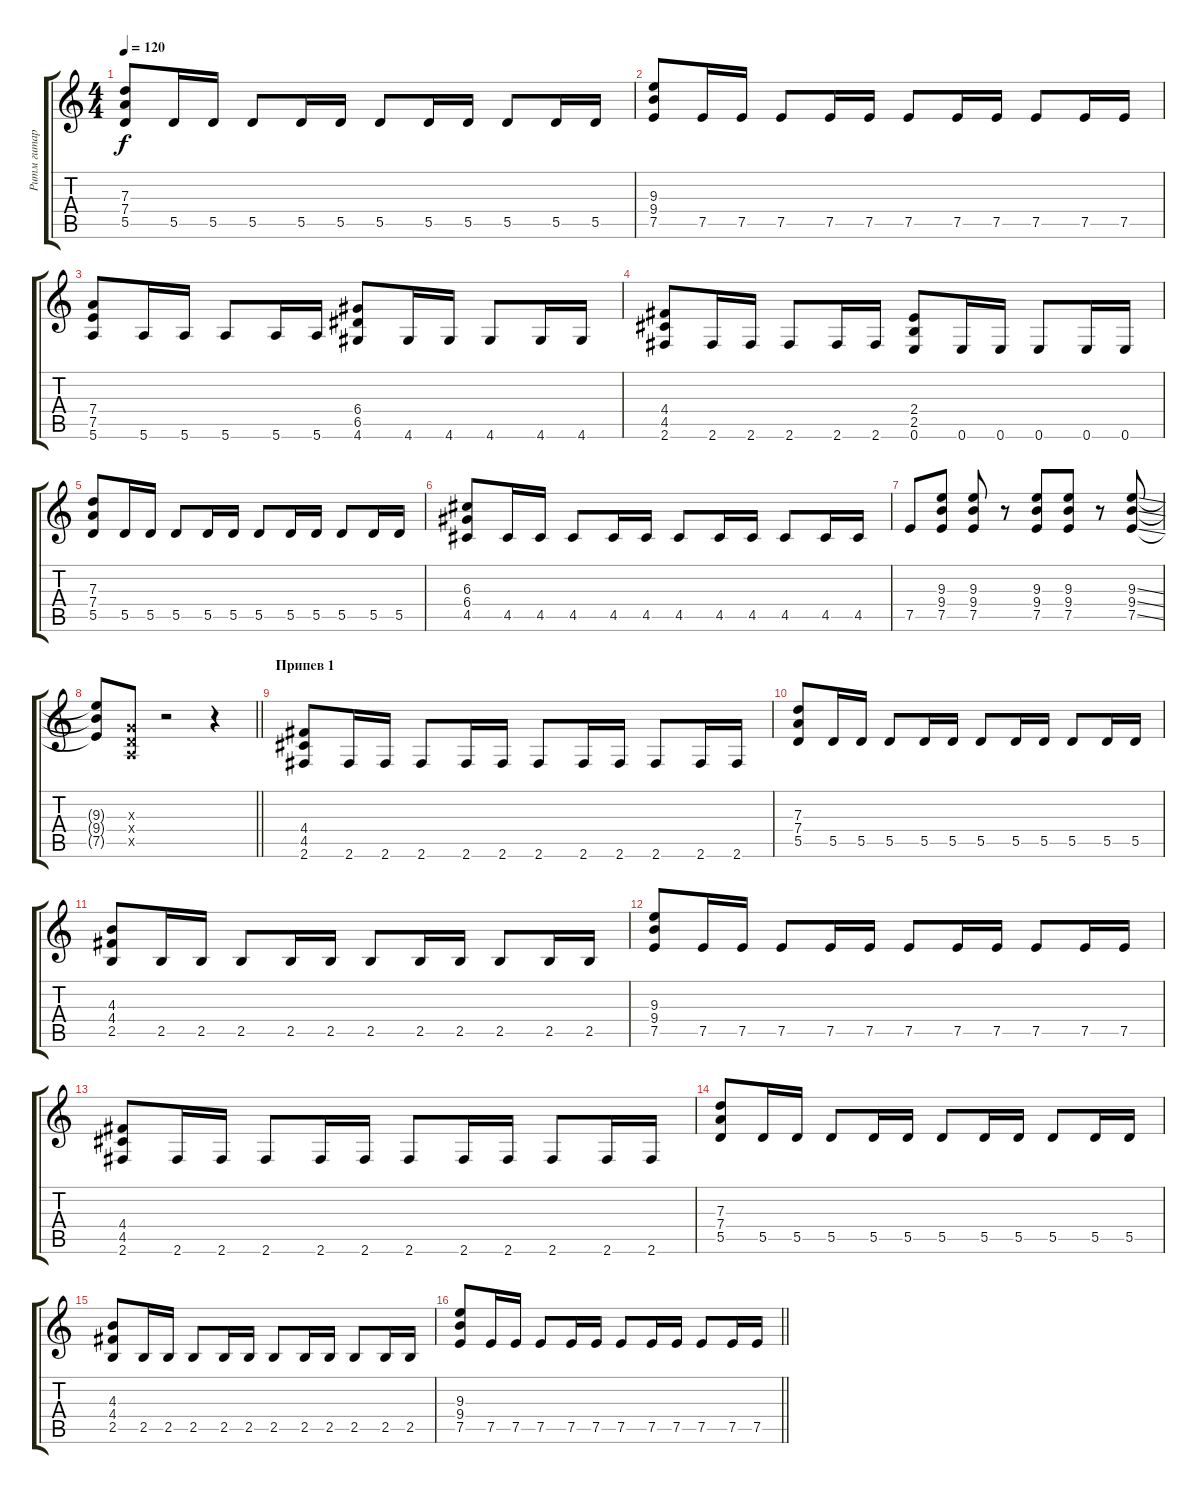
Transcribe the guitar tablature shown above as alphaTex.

\track ("Ритм гитара" "Ритм гитар") {instrument distortionguitar}
\staff {score tabs}
\tuning (E4 B3 G3 D3 A2 E2) {hide}
\ts (4 4)
\tempo 120
\clef g2
\ks c
(7.3 7.4 5.5).8{dy f} 5.5.16 5.5.16 5.5.8 5.5.16 5.5.16 5.5.8 5.5.16 5.5.16 5.5.8 5.5.16 5.5.16 |
(9.3 9.4 7.5).8 7.5.16 7.5.16 7.5.8 7.5.16 7.5.16 7.5.8 7.5.16 7.5.16 7.5.8 7.5.16 7.5.16 |
(7.4 7.5 5.6).8 5.6.16 5.6.16 5.6.8 5.6.16 5.6.16 (6.4 6.5 4.6).8 4.6.16 4.6.16 4.6.8 4.6.16 4.6.16 |
(4.4 4.5 2.6).8 2.6.16 2.6.16 2.6.8 2.6.16 2.6.16 (2.4 2.5 0.6).8 0.6.16 0.6.16 0.6.8 0.6.16 0.6.16 |
(7.3 7.4 5.5).8 5.5.16 5.5.16 5.5.8 5.5.16 5.5.16 5.5.8 5.5.16 5.5.16 5.5.8 5.5.16 5.5.16 |
(6.3 6.4 4.5).8 4.5.16 4.5.16 4.5.8 4.5.16 4.5.16 4.5.8 4.5.16 4.5.16 4.5.8 4.5.16 4.5.16 |
7.5.8 (9.3 9.4 7.5).8 (9.3 9.4 7.5).8 r.8 (9.3 9.4 7.5).8 (9.3 9.4 7.5).8 r.8 (9.3{ss} 9.4{ss} 7.5{ss}).8 |
\barLineRight lightlight
(9.3{t} 9.4{t} 7.5{t}).8 (0.3{x} 0.4{x} 0.5{x}).8 r.2 r.4 |
\section ("" "Припев 1")
(4.4 4.5 2.6).8 2.6.16 2.6.16 2.6.8 2.6.16 2.6.16 2.6.8 2.6.16 2.6.16 2.6.8 2.6.16 2.6.16 |
(7.3 7.4 5.5).8 5.5.16 5.5.16 5.5.8 5.5.16 5.5.16 5.5.8 5.5.16 5.5.16 5.5.8 5.5.16 5.5.16 |
(4.3 4.4 2.5).8 2.5.16 2.5.16 2.5.8 2.5.16 2.5.16 2.5.8 2.5.16 2.5.16 2.5.8 2.5.16 2.5.16 |
(9.3 9.4 7.5).8 7.5.16 7.5.16 7.5.8 7.5.16 7.5.16 7.5.8 7.5.16 7.5.16 7.5.8 7.5.16 7.5.16 |
(4.4 4.5 2.6).8 2.6.16 2.6.16 2.6.8 2.6.16 2.6.16 2.6.8 2.6.16 2.6.16 2.6.8 2.6.16 2.6.16 |
(7.3 7.4 5.5).8 5.5.16 5.5.16 5.5.8 5.5.16 5.5.16 5.5.8 5.5.16 5.5.16 5.5.8 5.5.16 5.5.16 |
(4.3 4.4 2.5).8 2.5.16 2.5.16 2.5.8 2.5.16 2.5.16 2.5.8 2.5.16 2.5.16 2.5.8 2.5.16 2.5.16 |
\barLineRight lightlight
(9.3 9.4 7.5).8 7.5.16 7.5.16 7.5.8 7.5.16 7.5.16 7.5.8 7.5.16 7.5.16 7.5.8 7.5.16 7.5.16
